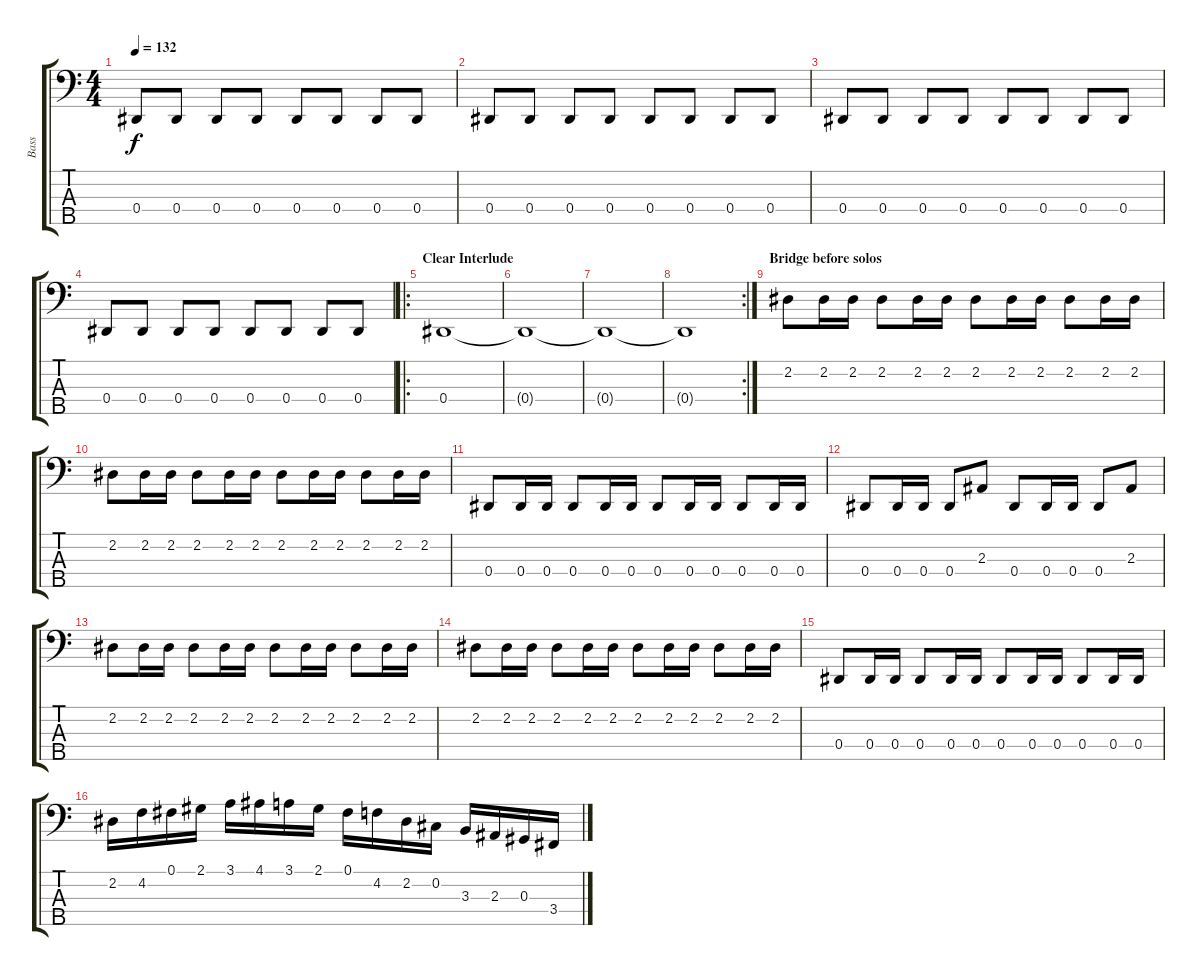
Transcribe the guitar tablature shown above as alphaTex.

\track ("Bass" "Bass") {instrument electricbassfinger}
\staff {score tabs}
\tuning (Gb2 Db2 Ab1 Eb1 Bb0) {hide}
\ts (4 4)
\tempo 132
\clef f4
\ks c
0.4.8{dy f} 0.4.8 0.4.8 0.4.8 0.4.8 0.4.8 0.4.8 0.4.8 |
0.4.8 0.4.8 0.4.8 0.4.8 0.4.8 0.4.8 0.4.8 0.4.8 |
0.4.8 0.4.8 0.4.8 0.4.8 0.4.8 0.4.8 0.4.8 0.4.8 |
0.4.8 0.4.8 0.4.8 0.4.8 0.4.8 0.4.8 0.4.8 0.4.8 |
\ro
\section ("" "Clear Interlude")
0.4.1 |
0.4{t}.1 |
0.4{t}.1 |
\rc 2
0.4{t}.1 |
\section ("" "Bridge before solos")
2.2.8 2.2.16 2.2.16 2.2.8 2.2.16 2.2.16 2.2.8 2.2.16 2.2.16 2.2.8 2.2.16 2.2.16 |
2.2.8 2.2.16 2.2.16 2.2.8 2.2.16 2.2.16 2.2.8 2.2.16 2.2.16 2.2.8 2.2.16 2.2.16 |
0.4.8 0.4.16 0.4.16 0.4.8 0.4.16 0.4.16 0.4.8 0.4.16 0.4.16 0.4.8 0.4.16 0.4.16 |
0.4.8 0.4.16 0.4.16 0.4.8 2.3.8 0.4.8 0.4.16 0.4.16 0.4.8 2.3.8 |
2.2.8 2.2.16 2.2.16 2.2.8 2.2.16 2.2.16 2.2.8 2.2.16 2.2.16 2.2.8 2.2.16 2.2.16 |
2.2.8 2.2.16 2.2.16 2.2.8 2.2.16 2.2.16 2.2.8 2.2.16 2.2.16 2.2.8 2.2.16 2.2.16 |
0.4.8 0.4.16 0.4.16 0.4.8 0.4.16 0.4.16 0.4.8 0.4.16 0.4.16 0.4.8 0.4.16 0.4.16 |
2.2.16 4.2.16 0.1.16 2.1.16 3.1.16 4.1.16 3.1.16 2.1.16 0.1.16 4.2.16 2.2.16 0.2.16 3.3.16 2.3.16 0.3.16 3.4.16
